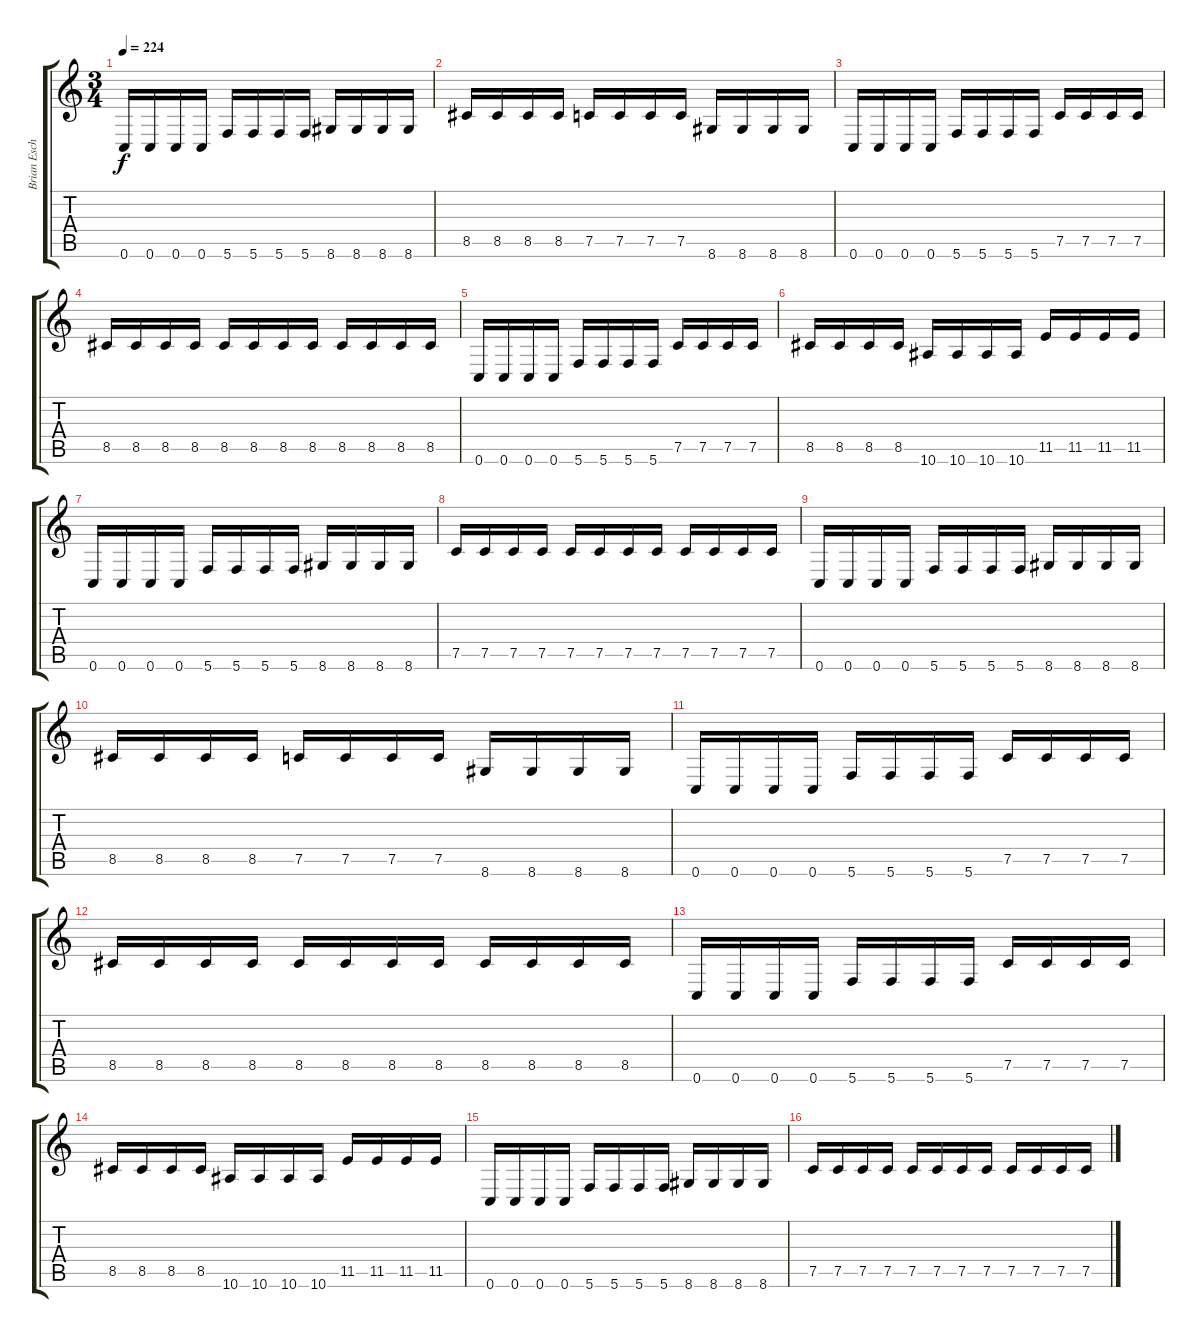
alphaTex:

\track ("Brian Eschbach" "Brian Esch") {instrument overdrivenguitar}
\staff {score tabs}
\tuning (C4 G3 Eb3 Bb2 F2 C2) {hide}
\ts (3 4)
\tempo 224
\clef g2
\ks c
0.6.16{dy f} 0.6.16 0.6.16 0.6.16 5.6.16 5.6.16 5.6.16 5.6.16 8.6.16 8.6.16 8.6.16 8.6.16 |
8.5.16 8.5.16 8.5.16 8.5.16 7.5.16 7.5.16 7.5.16 7.5.16 8.6.16 8.6.16 8.6.16 8.6.16 |
0.6.16 0.6.16 0.6.16 0.6.16 5.6.16 5.6.16 5.6.16 5.6.16 7.5.16 7.5.16 7.5.16 7.5.16 |
8.5.16 8.5.16 8.5.16 8.5.16 8.5.16 8.5.16 8.5.16 8.5.16 8.5.16 8.5.16 8.5.16 8.5.16 |
0.6.16 0.6.16 0.6.16 0.6.16 5.6.16 5.6.16 5.6.16 5.6.16 7.5.16 7.5.16 7.5.16 7.5.16 |
8.5.16 8.5.16 8.5.16 8.5.16 10.6.16 10.6.16 10.6.16 10.6.16 11.5.16 11.5.16 11.5.16 11.5.16 |
0.6.16{volume 5} 0.6.16 0.6.16 0.6.16 5.6.16 5.6.16 5.6.16 5.6.16 8.6.16 8.6.16 8.6.16 8.6.16 |
7.5.16 7.5.16 7.5.16 7.5.16 7.5.16 7.5.16 7.5.16 7.5.16 7.5.16 7.5.16 7.5.16 7.5.16 |
0.6.16 0.6.16 0.6.16 0.6.16 5.6.16 5.6.16 5.6.16 5.6.16 8.6.16 8.6.16 8.6.16 8.6.16 |
8.5.16 8.5.16 8.5.16 8.5.16 7.5.16 7.5.16 7.5.16 7.5.16 8.6.16 8.6.16 8.6.16 8.6.16 |
0.6.16 0.6.16 0.6.16 0.6.16 5.6.16 5.6.16 5.6.16 5.6.16 7.5.16 7.5.16 7.5.16 7.5.16 |
8.5.16 8.5.16 8.5.16 8.5.16 8.5.16 8.5.16 8.5.16 8.5.16 8.5.16 8.5.16 8.5.16 8.5.16 |
0.6.16 0.6.16 0.6.16 0.6.16 5.6.16 5.6.16 5.6.16 5.6.16 7.5.16 7.5.16 7.5.16 7.5.16 |
8.5.16 8.5.16 8.5.16 8.5.16 10.6.16 10.6.16 10.6.16 10.6.16 11.5.16 11.5.16 11.5.16 11.5.16 |
0.6.16{volume 4} 0.6.16 0.6.16 0.6.16 5.6.16 5.6.16 5.6.16 5.6.16 8.6.16 8.6.16 8.6.16 8.6.16 |
7.5.16 7.5.16 7.5.16 7.5.16 7.5.16 7.5.16 7.5.16 7.5.16 7.5.16 7.5.16 7.5.16 7.5.16
